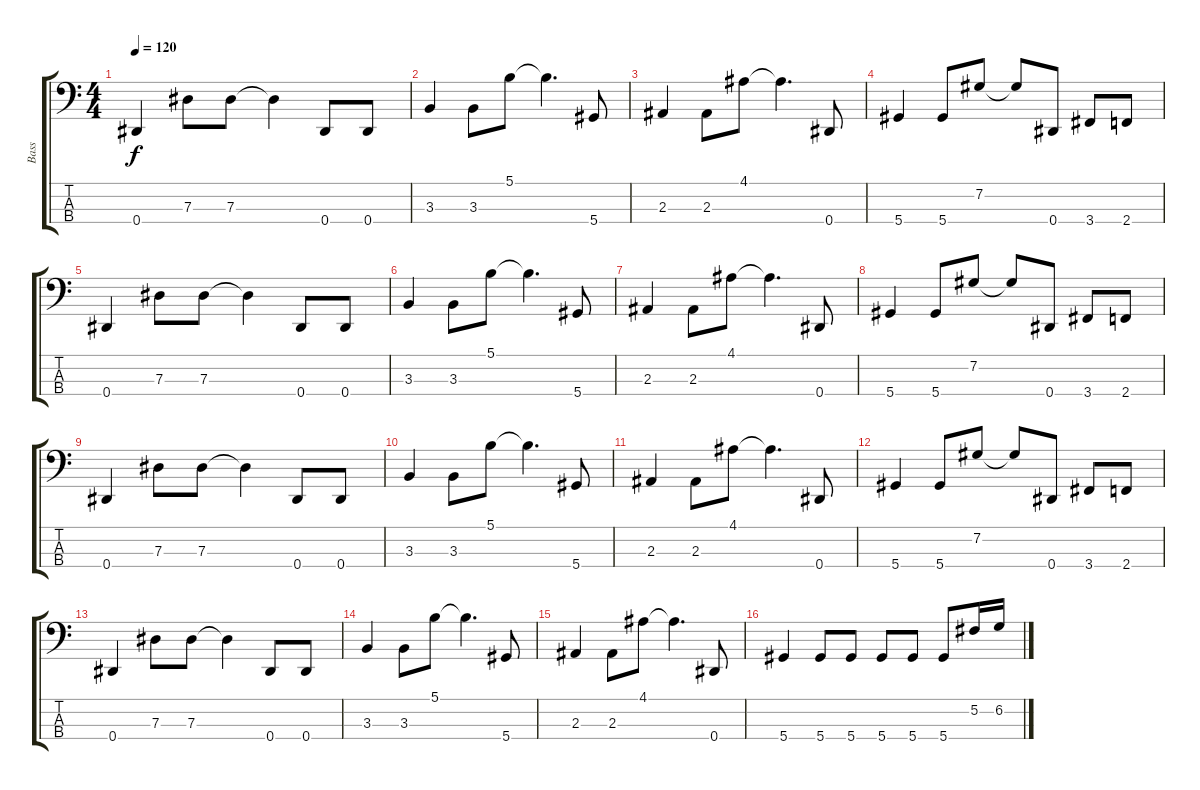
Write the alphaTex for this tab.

\track ("Bass" "Bass") {instrument electricbassfinger}
\staff {score tabs}
\tuning (Gb2 Db2 Ab1 Eb1) {hide}
\ts (4 4)
\tempo 120
\clef f4
\ks c
0.4.4{dy f} 7.3.8 7.3.8 7.3{t}.4 0.4.8 0.4.8 |
3.3.4 3.3.8 5.1.8 5.1{t}.4{d} 5.4.8 |
2.3.4 2.3.8 4.1.8 4.1{t}.4{d} 0.4.8 |
5.4.4 5.4.8 7.2.8 7.2{t}.8 0.4.8 3.4.8 2.4.8 |
0.4.4 7.3.8 7.3.8 7.3{t}.4 0.4.8 0.4.8 |
3.3.4 3.3.8 5.1.8 5.1{t}.4{d} 5.4.8 |
2.3.4 2.3.8 4.1.8 4.1{t}.4{d} 0.4.8 |
5.4.4 5.4.8 7.2.8 7.2{t}.8 0.4.8 3.4.8 2.4.8 |
0.4.4 7.3.8 7.3.8 7.3{t}.4 0.4.8 0.4.8 |
3.3.4 3.3.8 5.1.8 5.1{t}.4{d} 5.4.8 |
2.3.4 2.3.8 4.1.8 4.1{t}.4{d} 0.4.8 |
5.4.4 5.4.8 7.2.8 7.2{t}.8 0.4.8 3.4.8 2.4.8 |
0.4.4 7.3.8 7.3.8 7.3{t}.4 0.4.8 0.4.8 |
3.3.4 3.3.8 5.1.8 5.1{t}.4{d} 5.4.8 |
2.3.4 2.3.8 4.1.8 4.1{t}.4{d} 0.4.8 |
5.4.4 5.4.8 5.4.8 5.4.8 5.4.8 5.4.8 5.2.16 6.2.16
